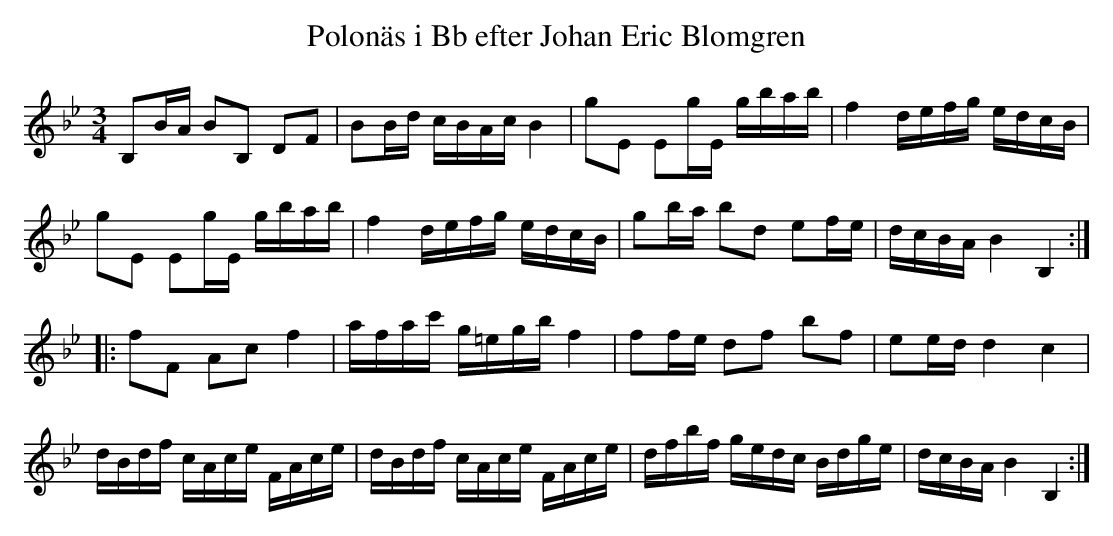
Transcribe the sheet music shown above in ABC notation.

X:1
T:Polonäs i Bb efter Johan Eric Blomgren
M:3/4
L:1/16
K:Bb
B,2BA B2B,2 D2F2 | B2Bd cBAc B4 | g2E2 E2gE gbab | f4 defg edcB |
g2E2 E2gE gbab | f4 defg edcB | g2ba b2d2 e2fe | dcBA B4 B,4 ::
f2F2 A2c2 f4 | afac' g=egb f4 | f2fe d2f2 b2f2 | e2ed d4 c4 |
dBdf cAce FAce | dBdf cAce FAce | dfbf gedc Bdge | dcBA B4 B,4 :|
